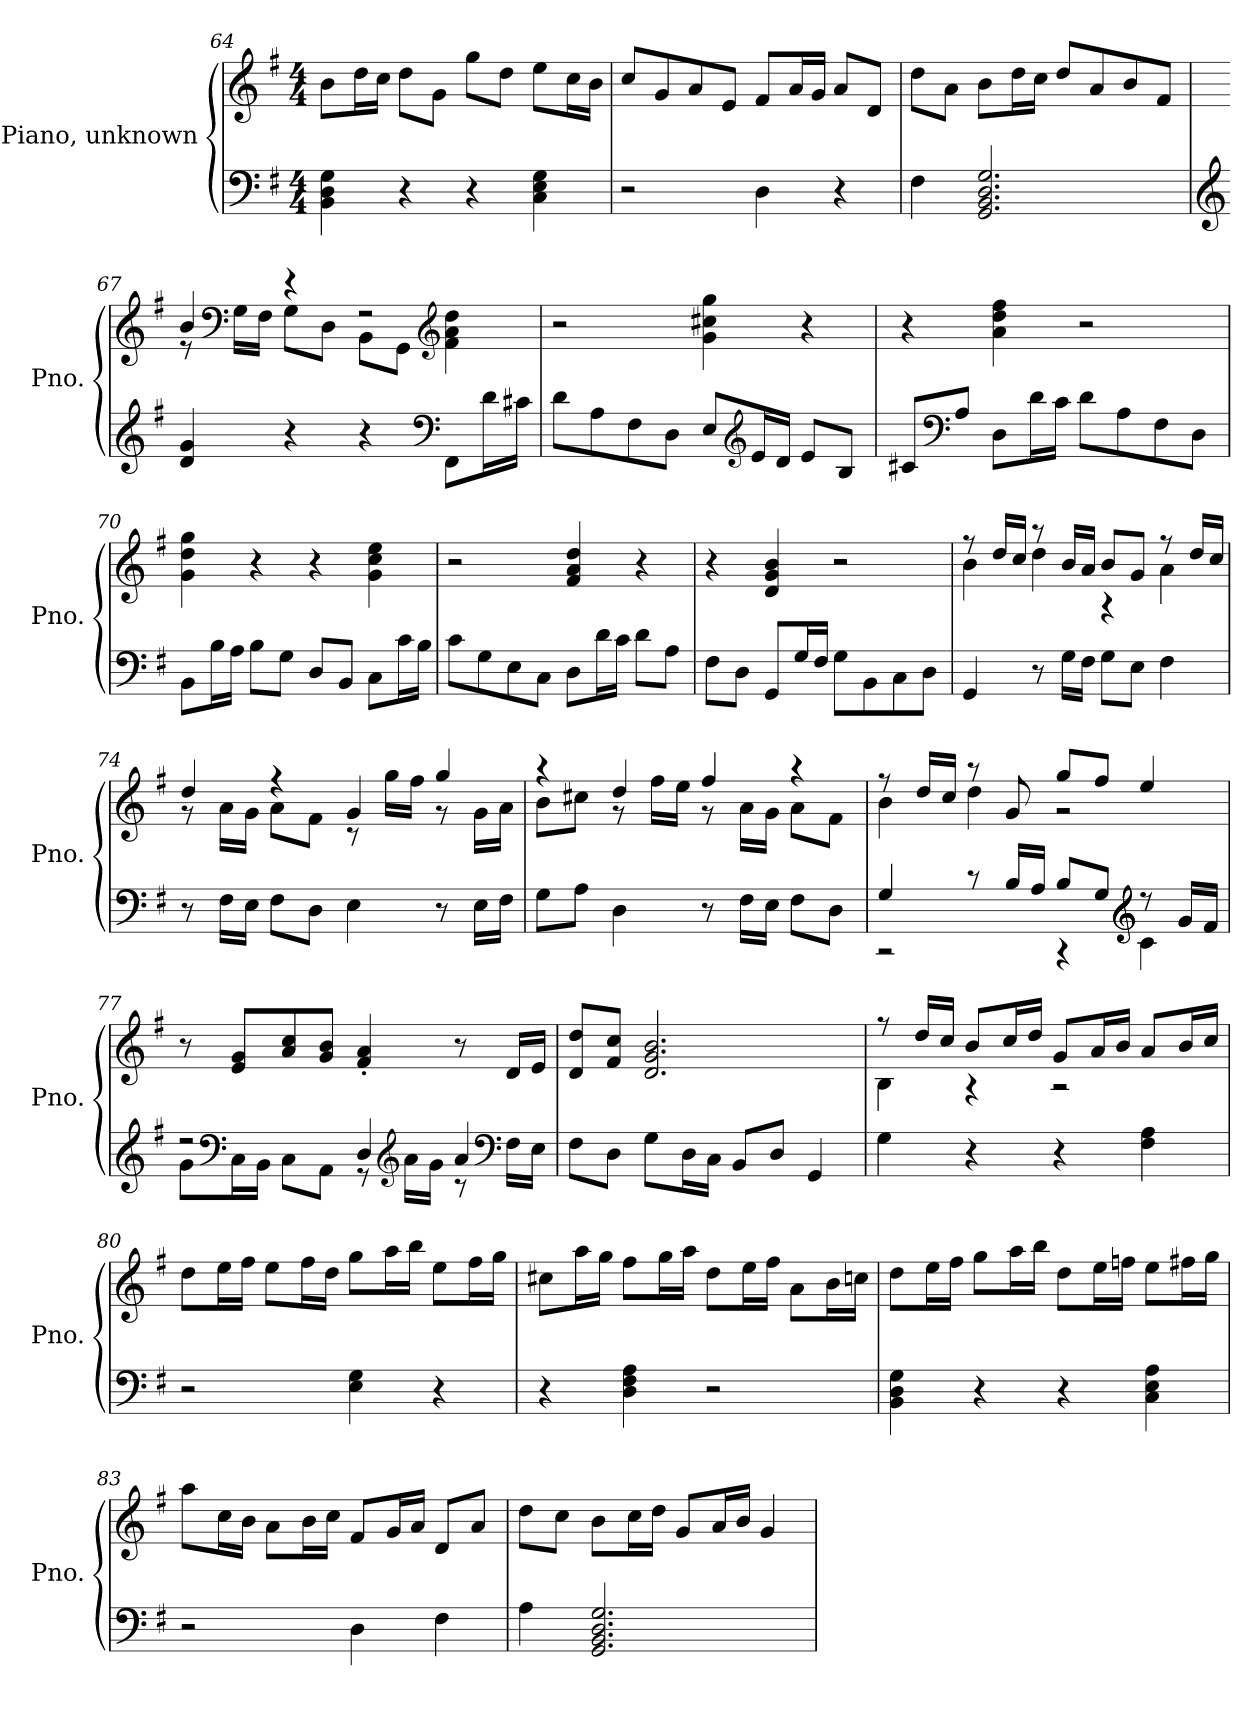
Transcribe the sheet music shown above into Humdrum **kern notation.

**kern	**kern
*part1	*part1
*staff2	*staff1
*I"Piano, unknown	*
*I'Pno.	*
*clefF4	*clefG2
*k[f#]	*k[f#]
*M4/4	*M4/4
=64	=64
4BB\ 4D\ 4G\	8b\L
.	16dd\L
.	16cc\JJ
4r	8dd\L
.	8g\J
4r	8gg\L
.	8dd\J
4C\ 4E\ 4G\	8ee\L
.	16cc\L
.	16b\JJ
=65	=65
2r	8cc/L
.	8g/
.	8a/
.	8e/J
4D\	8f#/L
.	16a/L
.	16g/JJ
4r	8a/L
.	8d/J
!!LO:LB:g=z
=66	=66
4F#\	8dd\L
.	8a\J
2.GG/ 2.BB/ 2.D/ 2.G/	8b\L
.	16dd\L
.	16cc\JJ
.	8dd/L
.	8a/
.	8b/
.	8f#/J
=67	=67
*clefG2	*
*	*^
4d/ 4g/	4b/	8r
*	*clefF4	*
.	.	16G\LL
.	.	16F#\JJ
4r	4r	8G\L
.	.	8D\J
4r	2r	8BB\L
.	.	8GG\J
*clefF4	*clefG2	*
8FF#\L	.	4f#\ 4a\ 4dd\
16d\L	.	.
16c#X\JJ	.	.
*	*v	*v
=68	=68
8d\L	2r
8A\	.
8F#\	.
8D\J	.
8E/L	4g\ 4cc#X\ 4gg\
*clefG2	*
16e/L	.
16d/JJ	.
8e/L	4r
8B/J	.
!!LO:LB:g=z
=69	=69
8c#X/L	4r
*clefF4	*
8A/J	.
8D\L	4a\ 4dd\ 4ff#\
16d\L	.
16c#\JJ	.
8d\L	2r
8A\	.
8F#\	.
8D\J	.
=70	=70
8BB\L	4g\ 4dd\ 4gg\
16B\L	.
16A\JJ	.
8B\L	4r
8G\J	.
8D/L	4r
8BB/J	.
8C\L	4g\ 4cc\ 4ee\
16c\L	.
16B\JJ	.
=71	=71
8c\L	2r
8G\	.
8E\	.
8C\J	.
8D\L	4f#/ 4a/ 4dd/
16d\L	.
16c\JJ	.
8d\L	4r
8A\J	.
=72	=72
8F#\L	4r
8D\J	.
8GG/L	4d/ 4g/ 4b/
16G/L	.
16F#/JJ	.
8G\L	2r
8BB\	.
8C\	.
8D\J	.
!!LO:LB:g=z
=73	=73
*	*^
4GG/	8r	4b\
.	16dd/LL	.
.	16cc/JJ	.
8r	8r	4dd\
16G\LL	16b/LL	.
16F#\JJ	16a/JJ	.
8G\L	8b/L	4r
8E\J	8g/J	.
4F#\	8r	4a\
.	16dd/LL	.
.	16cc/JJ	.
=74	=74	=74
8r	4dd/	8r
16F#\LL	.	16a\LL
16E\JJ	.	16g\JJ
8F#\L	4r	8a\L
8D\J	.	8f#\J
4E\	4g/	8r
.	.	16gg\LL
.	.	16ff#\JJ
8r	4gg/	8r
16E\LL	.	16g\LL
16F#\JJ	.	16a\JJ
=75	=75	=75
8G\L	4r	8b\L
8A\J	.	8cc#X\J
4D\	4dd/	8r
.	.	16ff#\LL
.	.	16ee\JJ
8r	4ff#/	8r
16F#\LL	.	16a\LL
16E\JJ	.	16g\JJ
8F#\L	4r	8a\L
8D\J	.	8f#\J
!!LO:PB:g=z	!!
=76	=76	=76
*^	*	*
4G/	2r	8r	4b\
.	.	16dd/LL	.
.	.	16cc/JJ	.
8r	.	8r	4dd\
16B/LL	.	8g/	.
16A/JJ	.	.	.
8B/L	4r	8gg/L	2r
8G/J	.	8ff#/J	.
*clefG2	*	*	*
8r	4c\	4ee/	.
16g/LL	.	.	.
16f#/JJ	.	.	.
*	*	*v	*v
=77	=77	=77
2r	8g\L	8r
*clefF4	*	*
.	16C\L	8e/ 8g/L
.	16BB\JJ	.
.	8C\L	8a/ 8cc/
.	8AA\J	8g/ 8b/J
4D/	8r	4f#/' 4a/'
*clefG2	*	*
.	16a\LL	.
.	16g\JJ	.
4a/	8r	8r
*clefF4	*	*
.	16F#\LL	16d/LL
.	16E\JJ	16e/JJ
*v	*v	*
=78	=78
8F#\L	8d/ 8dd/L
8D\J	8f#/ 8cc/J
8G\L	2.d/ 2.g/ 2.b/
16D\L	.
16C\JJ	.
8BB/L	.
8D/J	.
4GG/	.
!!LO:LB:g=z
=79	=79
*	*^
4G\	8r	4B\
.	16dd/LL	.
.	16cc/JJ	.
4r	8b/L	4r
.	16cc/L	.
.	16dd/JJ	.
4r	8g/L	2r
.	16a/L	.
.	16b/JJ	.
4F#\ 4A\	8a/L	.
.	16b/L	.
.	16cc/JJ	.
*	*v	*v
=80	=80
2r	8dd\L
.	16ee\L
.	16ff#\JJ
.	8ee\L
.	16ff#\L
.	16dd\JJ
4E\ 4G\	8gg\L
.	16aa\L
.	16bb\JJ
4r	8ee\L
.	16ff#\L
.	16gg\JJ
=81	=81
4r	8cc#X\L
.	16aa\L
.	16gg\JJ
4D\ 4F#\ 4A\	8ff#\L
.	16gg\L
.	16aa\JJ
2r	8dd\L
.	16ee\L
.	16ff#\JJ
.	8a\L
.	16b\L
.	16ccn\JJ
!!LO:LB:g=z
=82	=82
4BB\ 4D\ 4G\	8dd\L
.	16ee\L
.	16ff#\JJ
4r	8gg\L
.	16aa\L
.	16bb\JJ
4r	8dd\L
.	16ee\L
.	16ffn\JJ
4C\ 4E\ 4A\	8ee\L
.	16ff#X\L
.	16gg\JJ
=83	=83
2r	8aa\L
.	16cc\L
.	16b\JJ
.	8a\L
.	16b\L
.	16cc\JJ
4D\	8f#/L
.	16g/L
.	16a/JJ
4F#\	8d/L
.	8a/J
=84	=84
4A\	8dd\L
.	8cc\J
2.GG/ 2.BB/ 2.D/ 2.G/	8b\L
.	16cc\L
.	16dd\JJ
.	8g/L
.	16a/L
.	16b/JJ
.	4g/
=	=
*-	*-
